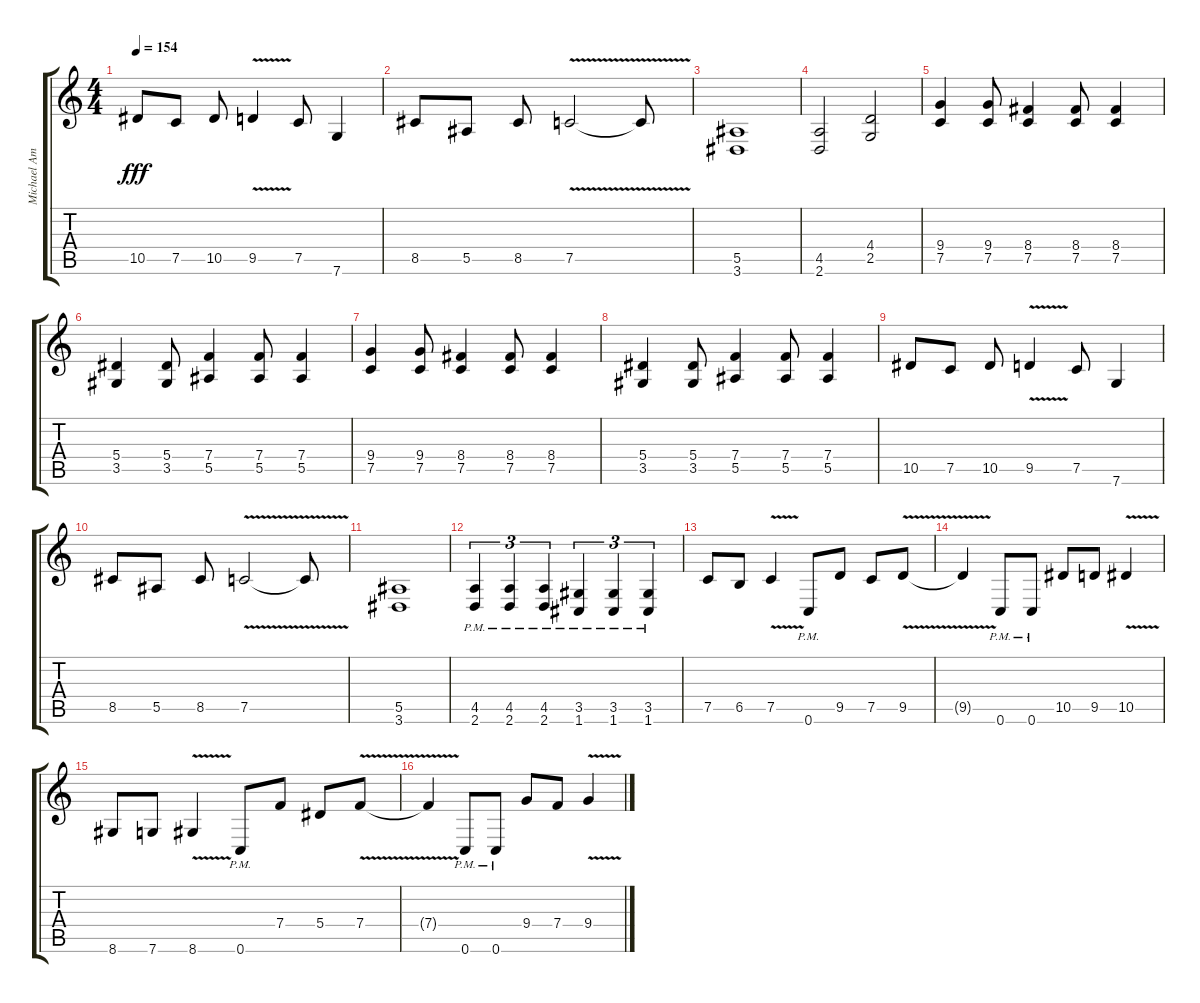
\track ("Michael Amott" "Michael Am") {instrument overdrivenguitar}
\staff {score tabs}
\tuning (C4 G3 Eb3 Bb2 F2 C2) {hide}
\ts (4 4)
\tempo 154
\clef g2
\ks c
10.5.8{dy fff} 7.5.8 10.5.8 9.5{v}.4 7.5.8 7.6.4 |
8.5.8 5.5.8 8.5.8 7.5{v}.2 7.5{t}.8 |
(5.5 3.6).1 |
(4.5 2.6).2 (4.4 2.5).2 |
(9.4 7.5).4 (9.4 7.5).8 (8.4 7.5).4 (8.4 7.5).8 (8.4 7.5).4 |
(5.4 3.5).4 (5.4 3.5).8 (7.4 5.5).4 (7.4 5.5).8 (7.4 5.5).4 |
(9.4 7.5).4 (9.4 7.5).8 (8.4 7.5).4 (8.4 7.5).8 (8.4 7.5).4 |
(5.4 3.5).4 (5.4 3.5).8 (7.4 5.5).4 (7.4 5.5).8 (7.4 5.5).4 |
10.5.8 7.5.8 10.5.8 9.5{v}.4 7.5.8 7.6.4 |
8.5.8 5.5.8 8.5.8 7.5{v}.2 7.5{t}.8 |
(5.5 3.6).1 |
(4.5{pm} 2.6{pm}).4{tu (3 2)} (4.5{pm} 2.6{pm}).4{tu (3 2)} (4.5{pm} 2.6{pm}).4{tu (3 2)} (3.5{pm} 1.6{pm}).4{tu (3 2)} (3.5{pm} 1.6{pm}).4{tu (3 2)} (3.5{pm} 1.6{pm}).4{tu (3 2)} |
7.5.8 6.5.8 7.5{v}.4 0.6{pm}.8 9.5.8 7.5.8 9.5{v}.8 |
9.5{t}.4 0.6{pm}.8 0.6{pm}.8 10.5.8 9.5.8 10.5{v}.4 |
8.6.8 7.6.8 8.6{v}.4 0.6{pm}.8 7.4.8 5.4.8 7.4{v}.8 |
7.4{t}.4 0.6{pm}.8 0.6{pm}.8 9.4.8 7.4.8 9.4{v}.4
